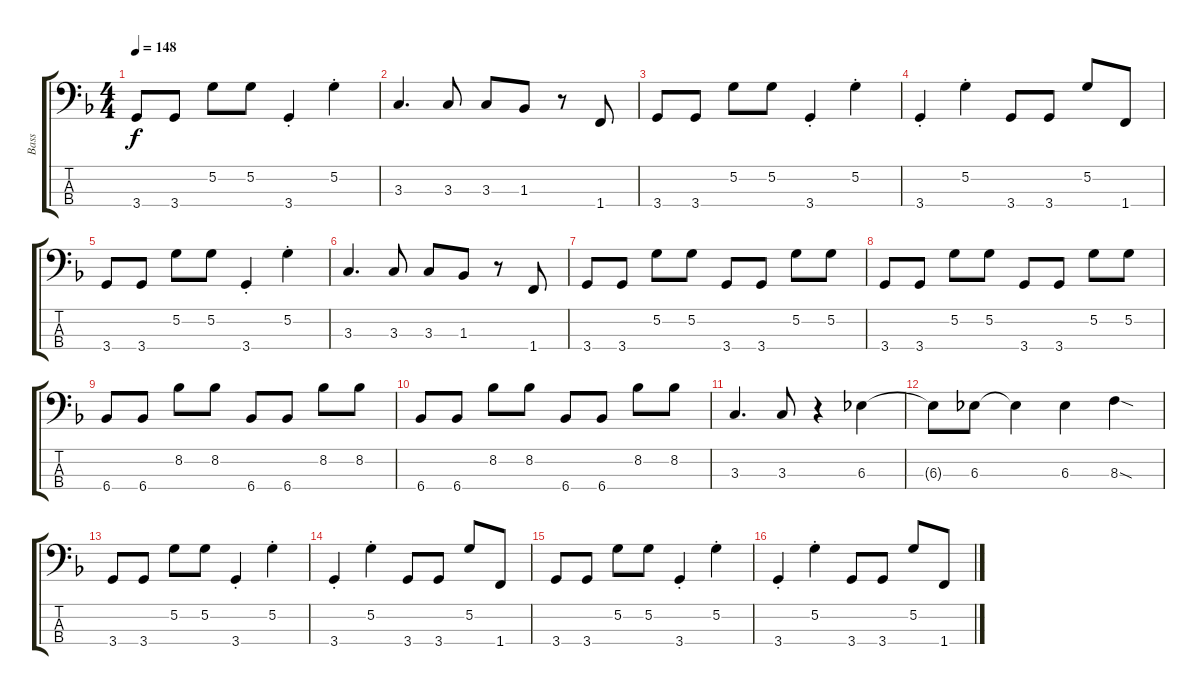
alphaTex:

\track ("Bass" "Bass") {instrument electricbassfinger}
\staff {score tabs}
\tuning (G2 D2 A1 E1) {hide}
\ts (4 4)
\tempo 148
\clef f4
\ks f
3.4.8{dy f} 3.4.8 5.2.8 5.2.8 3.4{st}.4 5.2{st}.4 |
3.3.4{d} 3.3.8 3.3.8 1.3.8 r.8 1.4.8 |
3.4.8 3.4.8 5.2.8 5.2.8 3.4{st}.4 5.2{st}.4 |
3.4{st}.4 5.2{st}.4 3.4.8 3.4.8 5.2.8 1.4.8 |
3.4.8 3.4.8 5.2.8 5.2.8 3.4{st}.4 5.2{st}.4 |
3.3.4{d} 3.3.8 3.3.8 1.3.8 r.8 1.4.8 |
3.4.8 3.4.8 5.2.8 5.2.8 3.4.8 3.4.8 5.2.8 5.2.8 |
3.4.8 3.4.8 5.2.8 5.2.8 3.4.8 3.4.8 5.2.8 5.2.8 |
6.4.8 6.4.8 8.2.8 8.2.8 6.4.8 6.4.8 8.2.8 8.2.8 |
6.4.8 6.4.8 8.2.8 8.2.8 6.4.8 6.4.8 8.2.8 8.2.8 |
3.3.4{d} 3.3.8 r.4 6.3.4 |
6.3{t}.8 6.3.8 6.3{t}.4 6.3.4 8.3{sod}.4 |
3.4.8 3.4.8 5.2.8 5.2.8 3.4{st}.4 5.2{st}.4 |
3.4{st}.4 5.2{st}.4 3.4.8 3.4.8 5.2.8 1.4.8 |
3.4.8 3.4.8 5.2.8 5.2.8 3.4{st}.4 5.2{st}.4 |
3.4{st}.4 5.2{st}.4 3.4.8 3.4.8 5.2.8 1.4.8
